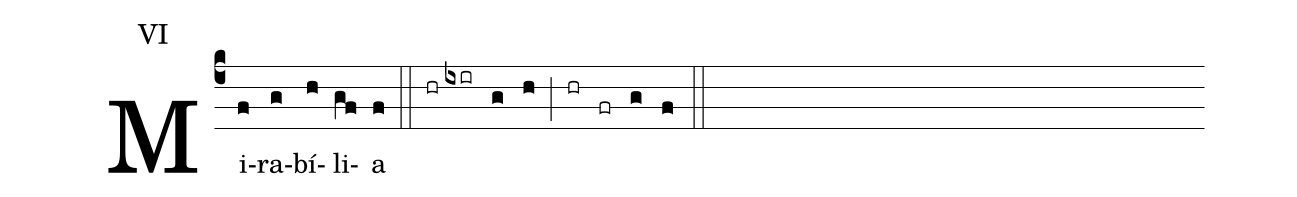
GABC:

annotation: VI;
%%
(c4) Mi(f)ra(g)bí(h)li(gf)a(f) (::) (hr)(ixir)(g)(h)(;)(hr)(fr)(g)(f)(::)
